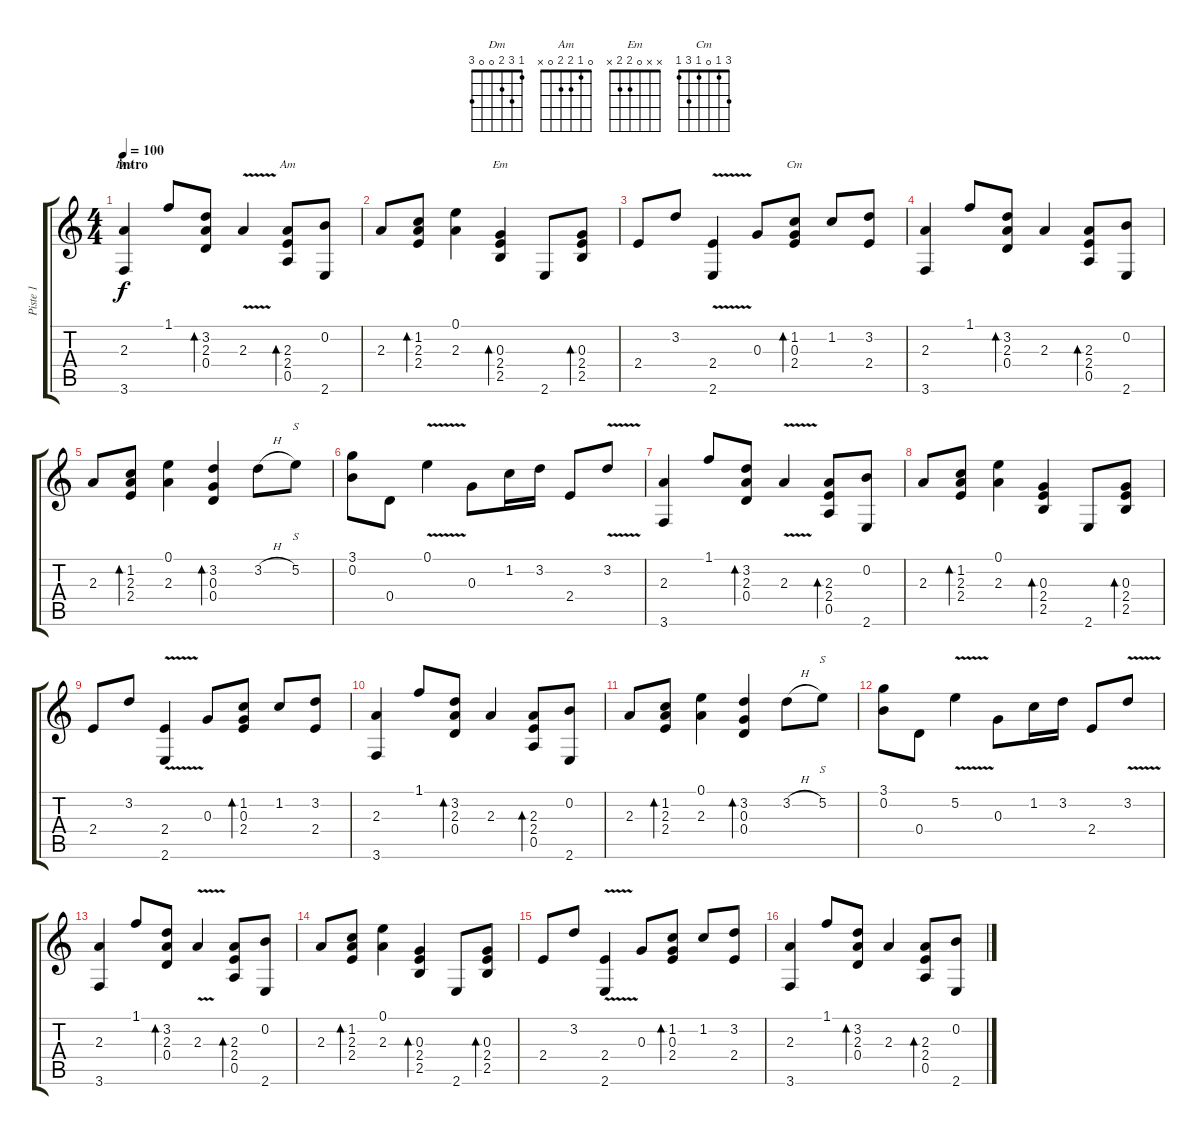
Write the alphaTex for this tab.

\track ("Piste 1" "Piste 1") {instrument acousticguitarsteel}
\staff {score tabs}
\tuning (E4 B3 G3 D3 A2 D2) {hide}
\chord ("Dm" 1 3 2 0 0 3)
\chord ("Am" 0 1 2 2 0 x)
\chord ("Em" x x 0 2 2 x)
\chord ("Cm" 3 1 0 1 3 1)
\ts (4 4)
\section ("" "intro")
\tempo 100
\clef g2
\ks c
(2.3 3.6).4{ch "Dm" dy f volume 3 instrument acousticguitarsteel} 1.1.8 (3.2 2.3 0.4).8{bd 120} 2.3{v}.4{volume 4} (2.3 2.4 0.5).8{bd 120 ch "Am"} (0.2 2.6).8 |
2.3.8{volume 5} (1.2 2.3 2.4).8{bd 120} (0.1 2.3).4 (0.3 2.4 2.5).4{bd 120 ch "Em"} 2.6.8 (0.3 2.4 2.5).8{bd 120} |
2.4.8{volume 6} 3.2.8 (2.4{v} 2.6{v}).4 0.3.8 (1.2 0.3 2.4).8{bd 120 ch "Cm" volume 7} 1.2.8 (3.2 2.4).8 |
(2.3 3.6).4{volume 8} 1.1.8 (3.2 2.3 0.4).8{bd 120} 2.3.4{volume 10} (2.3 2.4 0.5).8{bd 120} (0.2 2.6).8 |
2.3.8{volume 12} (1.2 2.3 2.4).8{bd 120} (0.1 2.3).4 (3.2 0.3 0.4).4{bd 120 volume 14} 3.2{h}.8 5.2.8{s} |
(3.1 0.2).8 0.4.8 0.1{v}.4 0.3.8 1.2.16 3.2.16 2.4.8 3.2{v}.8 |
(2.3 3.6).4 1.1.8 (3.2 2.3 0.4).8{bd 120} 2.3{v}.4 (2.3 2.4 0.5).8{bd 120} (0.2 2.6).8 |
2.3.8 (1.2 2.3 2.4).8{bd 120} (0.1 2.3).4 (0.3 2.4 2.5).4{bd 120} 2.6.8 (0.3 2.4 2.5).8{bd 120} |
2.4.8 3.2.8 (2.4{v} 2.6{v}).4 0.3.8 (1.2 0.3 2.4).8{bd 120} 1.2.8 (3.2 2.4).8 |
(2.3 3.6).4 1.1.8 (3.2 2.3 0.4).8{bd 120} 2.3.4 (2.3 2.4 0.5).8{bd 120} (0.2 2.6).8 |
2.3.8 (1.2 2.3 2.4).8{bd 120} (0.1 2.3).4 (3.2 0.3 0.4).4{bd 120} 3.2{h}.8 5.2.8{s} |
(3.1 0.2).8 0.4.8 5.2{v}.4 0.3.8 1.2.16 3.2.16 2.4.8 3.2{v}.8 |
(2.3 3.6).4 1.1.8 (3.2 2.3 0.4).8{bd 120} 2.3{v}.4 (2.3 2.4 0.5).8{bd 120} (0.2 2.6).8 |
2.3.8 (1.2 2.3 2.4).8{bd 120} (0.1 2.3).4 (0.3 2.4 2.5).4{bd 120} 2.6.8 (0.3 2.4 2.5).8{bd 120} |
2.4.8 3.2.8 (2.4{v} 2.6{v}).4 0.3.8 (1.2 0.3 2.4).8{bd 120} 1.2.8 (3.2 2.4).8 |
(2.3 3.6).4 1.1.8 (3.2 2.3 0.4).8{bd 120} 2.3.4 (2.3 2.4 0.5).8{bd 120} (0.2 2.6).8
